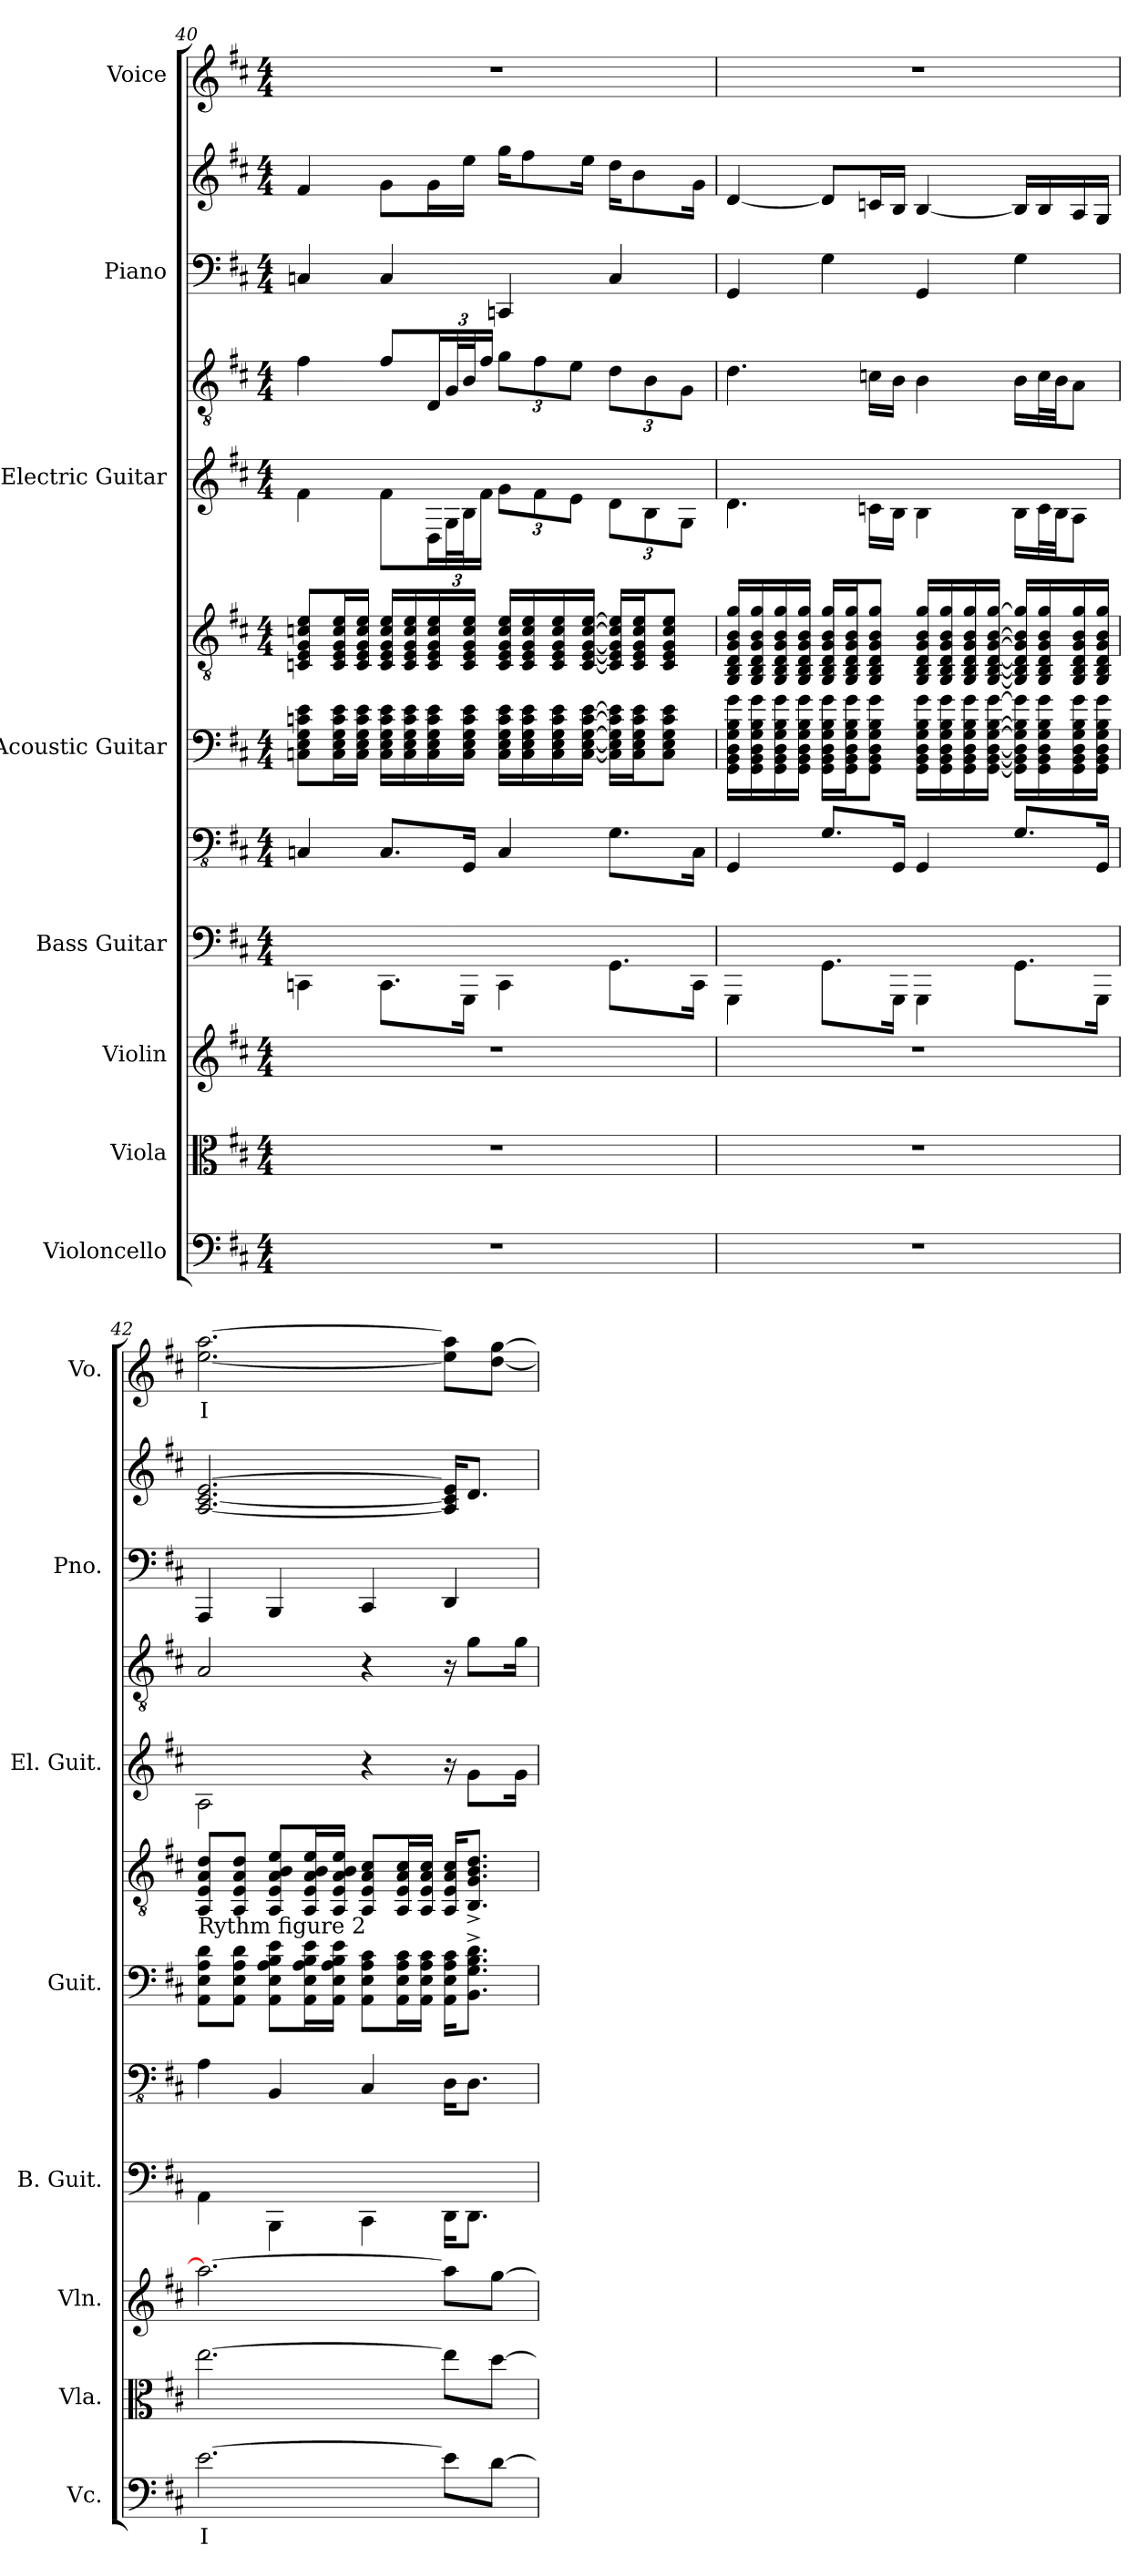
**kern	**text	**kern	**kern	**kern	**kern	**kern	**kern	**kern	**kern	**kern	**kern	**kern	**text
*part8	*part8	*part7	*part6	*part5	*part5	*part4	*part4	*part3	*part3	*part2	*part2	*part1	*part1
*staff12	*staff12	*staff11	*staff10	*staff9	*staff8	*staff7	*staff6	*staff5	*staff4	*staff3	*staff2	*staff1	*staff1
*I"Violoncello	*	*I"Viola	*I"Violin	*I"Bass Guitar	*	*I"Acoustic Guitar	*	*I"Electric Guitar	*	*I"Piano	*	*I"Voice	*
*I'Vc.	*	*I'Vla.	*I'Vln.	*I'B. Guit.	*	*I'Guit.	*	*I'El. Guit.	*	*I'Pno.	*	*I'Vo.	*
*clefF4	*	*clefC3	*clefG2	*	*clefFv4	*	*clefGv2	*	*clefGv2	*clefF4	*clefG2	*clefG2	*
*k[f#c#]	*	*k[f#c#]	*k[f#c#]	*k[f#c#]	*k[f#c#]	*k[f#c#]	*k[f#c#]	*k[f#c#]	*k[f#c#]	*k[f#c#]	*k[f#c#]	*k[f#c#]	*
*M4/4	*	*M4/4	*M4/4	*M4/4	*M4/4	*M4/4	*M4/4	*M4/4	*M4/4	*M4/4	*M4/4	*M4/4	*
=40	=40	=40	=40	=40	=40	=40	=40	=40	=40	=40	=40	=40	=40
1r	.	1r	1r	4CCn\	4CCn/	8Cn\ 8E\ 8G\ 8cn\ 8e\L	8Cn/ 8E/ 8G/ 8cn/ 8e/L	4f#\	4f#\	4Cn/	4f#/	1r	.
.	.	.	.	.	.	16C\ 16E\ 16G\ 16c\ 16e\L	16C/ 16E/ 16G/ 16c/ 16e/L	.	.	.	.	.	.
.	.	.	.	.	.	16C\ 16E\ 16G\ 16c\ 16e\JJ	16C/ 16E/ 16G/ 16c/ 16e/JJ	.	.	.	.	.	.
.	.	.	.	8.CC\L	8.CC/L	16C\ 16E\ 16G\ 16c\ 16e\LL	16C/ 16E/ 16G/ 16c/ 16e/LL	8f#\L	8f#/L	4C/	8g\L	.	.
.	.	.	.	.	.	16C\ 16E\ 16G\ 16c\ 16e\	16C/ 16E/ 16G/ 16c/ 16e/	.	.	.	.	.	.
*	*	*	*	*	*	*	*	*Xbrackettup	*Xbrackettup	*	*	*	*
.	.	.	.	.	.	16C\ 16E\ 16G\ 16c\ 16e\	16C/ 16E/ 16G/ 16c/ 16e/	24D\L	24D/L	.	16g\L	.	.
.	.	.	.	.	.	.	.	48G\L	48G/L	.	.	.	.
.	.	.	.	16GGG\Jk	16GGG/Jk	16C\ 16E\ 16G\ 16c\ 16e\JJ	16C/ 16E/ 16G/ 16c/ 16e/JJ	48B\J	48B/J	.	16ee\JJ	.	.
.	.	.	.	.	.	.	.	24f#\JJ	24f#/JJ	.	.	.	.
.	.	.	.	4CC\	4CC/	16C\ 16E\ 16G\ 16c\ 16e\LL	16C/ 16E/ 16G/ 16c/ 16e/LL	12g\L	12g\L	4CCn/	16gg\KL	.	.
.	.	.	.	.	.	16C\ 16E\ 16G\ 16c\ 16e\	16C/ 16E/ 16G/ 16c/ 16e/	.	.	.	8ff#\	.	.
.	.	.	.	.	.	.	.	12f#\	12f#\	.	.	.	.
.	.	.	.	.	.	16C\ 16E\ 16G\ 16c\ 16e\	16C/ 16E/ 16G/ 16c/ 16e/	.	.	.	.	.	.
.	.	.	.	.	.	.	.	12e\J	12e\J	.	.	.	.
.	.	.	.	.	.	[16C\ [16E\ [16G\ [16c\ [16e\JJ	[16C/ [16E/ [16G/ [16c/ [16e/JJ	.	.	.	16ee\Jk	.	.
.	.	.	.	8.GG\L	8.GG\L	16C\] 16E\] 16G\] 16c\] 16e\]LL	16C/] 16E/] 16G/] 16c/] 16e/]LL	12d\L	12d\L	4C/	16dd\KL	.	.
.	.	.	.	.	.	16C\ 16E\ 16G\ 16c\ 16e\J	16C/ 16E/ 16G/ 16c/ 16e/J	.	.	.	8b\	.	.
.	.	.	.	.	.	.	.	12B\	12B\	.	.	.	.
.	.	.	.	.	.	8C\ 8E\ 8G\ 8c\ 8e\J	8C/ 8E/ 8G/ 8c/ 8e/J	.	.	.	.	.	.
.	.	.	.	.	.	.	.	12G\J	12G\J	.	.	.	.
.	.	.	.	16CC\Jk	16CC\Jk	.	.	.	.	.	16g\Jk	.	.
!!LO:PB:g=z
=41	=41	=41	=41	=41	=41	=41	=41	=41	=41	=41	=41	=41	=41
1r	.	1r	1r	4GGG\	4GGG/	16GG\ 16BB\ 16D\ 16G\ 16B\ 16g\LL	16GG/ 16BB/ 16D/ 16G/ 16B/ 16g/LL	4.d\	4.d\	4GG/	[4d/	1r	.
.	.	.	.	.	.	16GG\ 16BB\ 16D\ 16G\ 16B\ 16g\	16GG/ 16BB/ 16D/ 16G/ 16B/ 16g/	.	.	.	.	.	.
.	.	.	.	.	.	16GG\ 16BB\ 16D\ 16G\ 16B\ 16g\	16GG/ 16BB/ 16D/ 16G/ 16B/ 16g/	.	.	.	.	.	.
.	.	.	.	.	.	16GG\ 16BB\ 16D\ 16G\ 16B\ 16g\JJ	16GG/ 16BB/ 16D/ 16G/ 16B/ 16g/JJ	.	.	.	.	.	.
.	.	.	.	8.GG\L	8.GG/L	16GG\ 16BB\ 16D\ 16G\ 16B\ 16g\LL	16GG/ 16BB/ 16D/ 16G/ 16B/ 16g/LL	.	.	4G\	8d/L]	.	.
.	.	.	.	.	.	16GG\ 16BB\ 16D\ 16G\ 16B\ 16g\J	16GG/ 16BB/ 16D/ 16G/ 16B/ 16g/J	.	.	.	.	.	.
.	.	.	.	.	.	8GG\ 8BB\ 8D\ 8G\ 8B\ 8g\J	8GG/ 8BB/ 8D/ 8G/ 8B/ 8g/J	16c\LL	16cn\LL	.	16cn/L	.	.
.	.	.	.	16GGG\Jk	16GGG/Jk	.	.	16B\JJ	16B\JJ	.	16B/JJ	.	.
.	.	.	.	4GGG\	4GGG/	16GG\ 16BB\ 16D\ 16G\ 16B\ 16g\LL	16GG/ 16BB/ 16D/ 16G/ 16B/ 16g/LL	4B\	4B\	4GG/	[4B/	.	.
.	.	.	.	.	.	16GG\ 16BB\ 16D\ 16G\ 16B\ 16g\	16GG/ 16BB/ 16D/ 16G/ 16B/ 16g/	.	.	.	.	.	.
.	.	.	.	.	.	16GG\ 16BB\ 16D\ 16G\ 16B\ 16g\	16GG/ 16BB/ 16D/ 16G/ 16B/ 16g/	.	.	.	.	.	.
.	.	.	.	.	.	[16GG\ [16BB\ [16D\ [16G\ [16B\ [16g\JJ	[16GG/ [16BB/ [16D/ [16G/ [16B/ [16g/JJ	.	.	.	.	.	.
.	.	.	.	8.GG\L	8.GG/L	16GG\] 16BB\] 16D\] 16G\] 16B\] 16g\]LL	16GG/] 16BB/] 16D/] 16G/] 16B/] 16g/]LL	16B\LL	16B\LL	4G\	16B/LL]	.	.
.	.	.	.	.	.	16GG\ 16BB\ 16D\ 16G\ 16B\ 16g\	16GG/ 16BB/ 16D/ 16G/ 16B/ 16g/	32c\L	32c\L	.	16B/	.	.
.	.	.	.	.	.	.	.	32B\JJ	32B\JJ	.	.	.	.
.	.	.	.	.	.	16GG\ 16BB\ 16D\ 16G\ 16B\ 16g\	16GG/ 16BB/ 16D/ 16G/ 16B/ 16g/	8A\J	8A\J	.	16A/	.	.
.	.	.	.	16GGG\Jk	16GGG/Jk	16GG\ 16BB\ 16D\ 16G\ 16B\ 16g\JJ	16GG/ 16BB/ 16D/ 16G/ 16B/ 16g/JJ	.	.	.	16G/JJ	.	.
=42	=42	=42	=42	=42	=42	=42	=42	=42	=42	=42	=42	=42	=42
!	!	!	!	!	!	!	!LO:TX:b:t=Rythm figure 2	!	!	!	!	!	!
[2.e\	I	[2.ee\	2.aa\_	4AA\	4AA\	8AA\ 8E\ 8A\ 8d\L	8AA/ 8E/ 8A/ 8d/L	2A\	2A/	4AAA/	[2.A/ [2.c#/ [2.e/	[2.ee\ [2.aa\	I
.	.	.	.	.	.	8AA\ 8E\ 8A\ 8d\J	8AA/ 8E/ 8A/ 8d/J	.	.	.	.	.	.
.	.	.	.	4BBB\	4BBB/	8AA\ 8E\ 8A\ 8B\ 8e\L	8AA/ 8E/ 8A/ 8B/ 8e/L	.	.	4BBB/	.	.	.
.	.	.	.	.	.	16AA\ 16E\ 16A\ 16B\ 16e\L	16AA/ 16E/ 16A/ 16B/ 16e/L	.	.	.	.	.	.
.	.	.	.	.	.	16AA\ 16E\ 16A\ 16B\ 16e\JJ	16AA/ 16E/ 16A/ 16B/ 16e/JJ	.	.	.	.	.	.
.	.	.	.	4CC#\	4CC#/	8AA\ 8E\ 8A\ 8c#\L	8AA/ 8E/ 8A/ 8c#/L	4r	4r	4CC#/	.	.	.
.	.	.	.	.	.	16AA\ 16E\ 16A\ 16c#\L	16AA/ 16E/ 16A/ 16c#/L	.	.	.	.	.	.
.	.	.	.	.	.	16AA\ 16E\ 16A\ 16c#\JJ	16AA/ 16E/ 16A/ 16c#/JJ	.	.	.	.	.	.
8e\L]	.	8ee\L]	8aa\L]	16DD\KL	16DD\KL	16AA\ 16E\ 16A\ 16c#\KL	16AA/ 16E/ 16A/ 16c#/KL	16r	16r	4DD/	16A/] 16c#/] 16e/]KL	8ee\] 8aa\]L	.
.	.	.	.	8.DD\J	8.DD\J	8.BB\^ 8.G\^ 8.B\^ 8.d\^J	8.BB/^ 8.G/^ 8.B/^ 8.d/^J	8g\L	8g\L	.	8.d/J	.	.
[8d\J	.	[8dd\J	[8gg\J	.	.	.	.	.	.	.	.	[8dd\ [8gg\J	.
.	.	.	.	.	.	.	.	16g\Jk	16g\Jk	.	.	.	.
=	=	=	=	=	=	=	=	=	=	=	=	=	=
*-	*-	*-	*-	*-	*-	*-	*-	*-	*-	*-	*-	*-	*-
